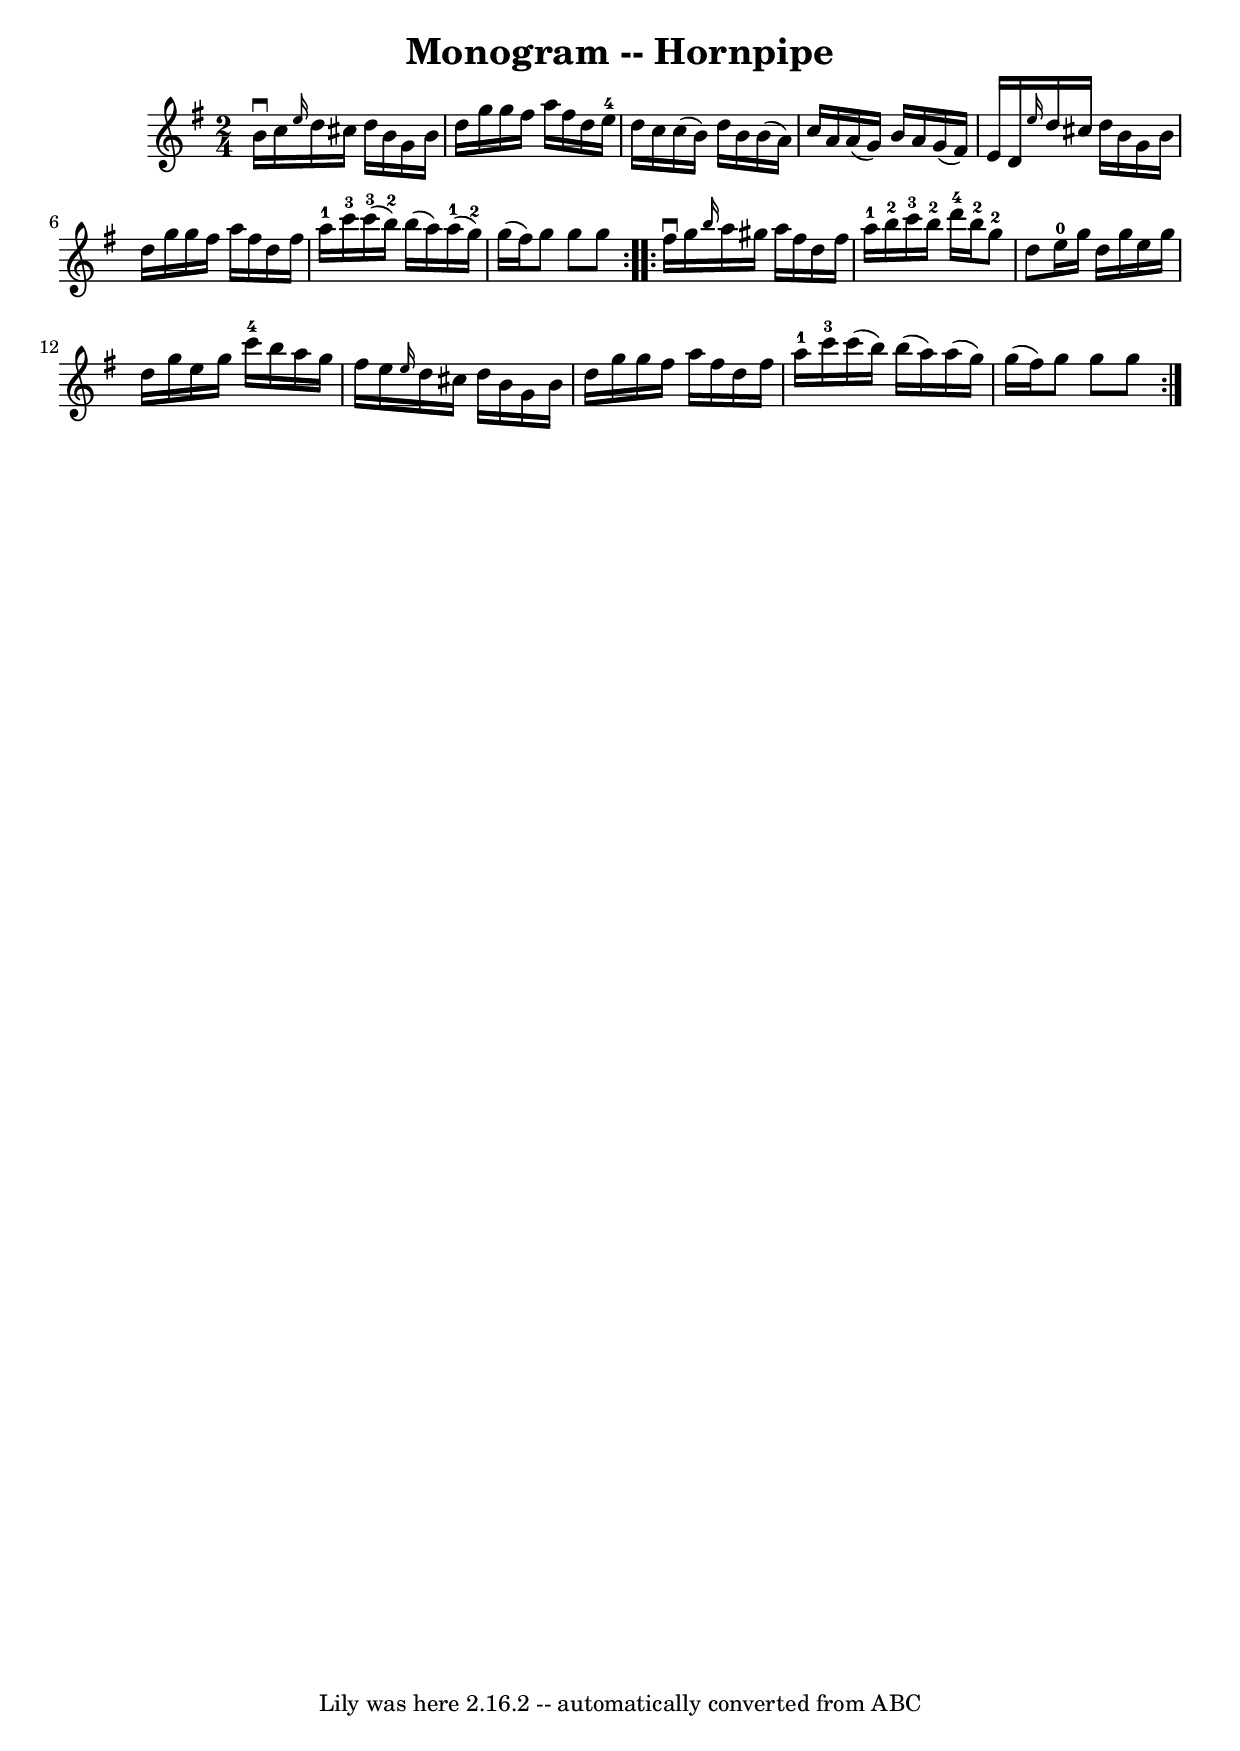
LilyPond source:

\version "2.7.40"
\include "Mammoth.ily"
\header {
	%% book = "Cole's 1000 Fiddle Tunes"
	crossRefNumber = "1"
	footnotes = ""
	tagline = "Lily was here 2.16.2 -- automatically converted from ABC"
	title = "Monogram -- Hornpipe"
}
voicedefault =  {


\repeat volta 2 {
\time 2/4 \key g \major b'16^\downbow c''16  |
 \grace { e''16  } 
 d''16 cis''16 d''16 b'16 g'16 b'16 d''16 g''16  |
 
 g''16 fis''16 a''16 fis''16 d''16 e''16-4 d''16 c''16  
|
 c''16 (b'16) d''16 b'16 b'16 (a'16) c''16    
a'16  |
 a'16 (g'16) b'16 a'16 g'16 (fis'16) e'16 
 d'16  |
     \grace { e''16  } d''16 cis''16 d''16 b'16  
 g'16 b'16 d''16 g''16  |
 g''16 fis''16 a''16    
fis''16 d''16 fis''16 a''16-1 c'''16-3 |
 c'''16 
-3(b''16-2) b''16 (a''16) a''16-1(g''16-2)   
g''16 (fis''16) |
 g''8 g''8 g''8  }     \repeat volta 2 {  
 fis''16^\downbow g''16  |
 \grace { b''16  } a''16 gis''16    
a''16 fis''16 d''16 fis''16 a''16-1 b''16-2 |
   
c'''16-3 b''16-2 d'''16-4 b''16-2 g''8-2 d''8  
|
 e''16-0 g''16 d''16 g''16 e''16 g''16 d''16  
 g''16  |
 e''16 g''16 c'''16-4 b''16 a''16 g''16    
fis''16 e''16  |
     \grace { e''16  } d''16 cis''16 d''16 
 b'16 g'16 b'16 d''16 g''16  |
 g''16 fis''16 a''16 
 fis''16 d''16 fis''16 a''16-1 c'''16-3 |
 c'''16 (
 b''16) b''16 (a''16) a''16 (g''16) g''16 (fis''16) 
|
 g''8 g''8 g''8  }   
}

\score{
    <<

	\context Staff="default"
	{
	    \voicedefault 
	}

    >>
	\layout {
	}
	\midi {}
}
